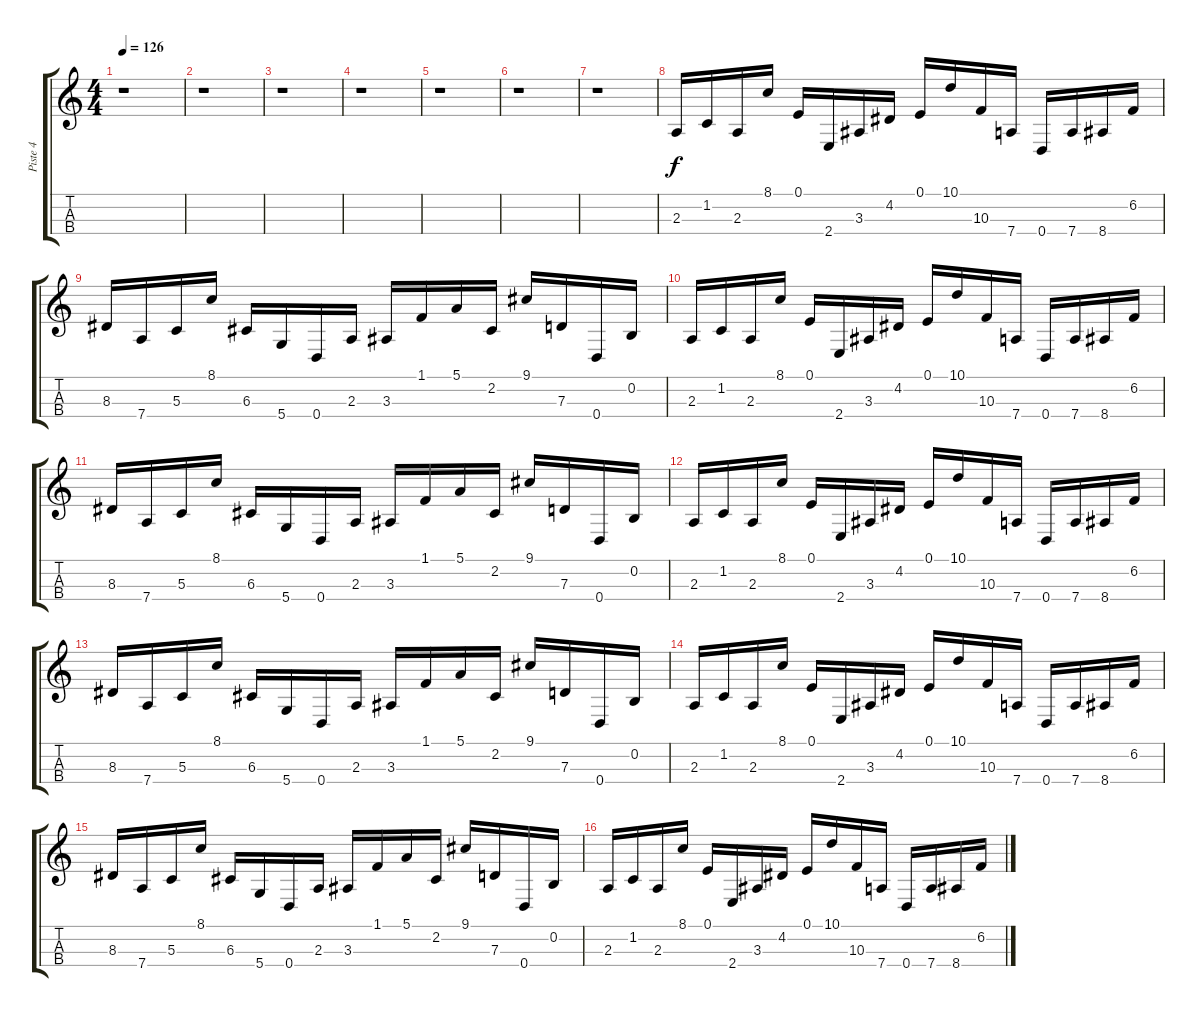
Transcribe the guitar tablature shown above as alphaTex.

\track ("Piste 4" "Piste 4") {instrument pad3polysynth}
\staff {score tabs}
\tuning (E4 B3 G3 D3) {hide}
\ts (4 4)
\tempo 126
\clef g2
\ks c
r.1{dy ppp} |
r.1 |
r.1 |
r.1 |
r.1 |
r.1 |
r.1 |
2.3.16{dy f} 1.2.16 2.3.16 8.1.16 0.1.16 2.4.16 3.3.16 4.2.16 0.1.16 10.1.16 10.3.16 7.4.16 0.4.16 7.4.16 8.4.16 6.2.16 |
8.3.16 7.4.16 5.3.16 8.1.16 6.3.16 5.4.16 0.4.16 2.3.16 3.3.16 1.1.16 5.1.16 2.2.16 9.1.16 7.3.16 0.4.16 0.2.16 |
2.3.16 1.2.16 2.3.16 8.1.16 0.1.16 2.4.16 3.3.16 4.2.16 0.1.16 10.1.16 10.3.16 7.4.16 0.4.16 7.4.16 8.4.16 6.2.16 |
8.3.16 7.4.16 5.3.16 8.1.16 6.3.16 5.4.16 0.4.16 2.3.16 3.3.16 1.1.16 5.1.16 2.2.16 9.1.16 7.3.16 0.4.16 0.2.16 |
2.3.16 1.2.16 2.3.16 8.1.16 0.1.16 2.4.16 3.3.16 4.2.16 0.1.16 10.1.16 10.3.16 7.4.16 0.4.16 7.4.16 8.4.16 6.2.16 |
8.3.16 7.4.16 5.3.16 8.1.16 6.3.16 5.4.16 0.4.16 2.3.16 3.3.16 1.1.16 5.1.16 2.2.16 9.1.16 7.3.16 0.4.16 0.2.16 |
2.3.16 1.2.16 2.3.16 8.1.16 0.1.16 2.4.16 3.3.16 4.2.16 0.1.16 10.1.16 10.3.16 7.4.16 0.4.16 7.4.16 8.4.16 6.2.16 |
8.3.16 7.4.16 5.3.16 8.1.16 6.3.16 5.4.16 0.4.16 2.3.16 3.3.16 1.1.16 5.1.16 2.2.16 9.1.16 7.3.16 0.4.16 0.2.16 |
2.3.16 1.2.16 2.3.16 8.1.16 0.1.16 2.4.16 3.3.16 4.2.16 0.1.16 10.1.16 10.3.16 7.4.16 0.4.16 7.4.16 8.4.16 6.2.16
